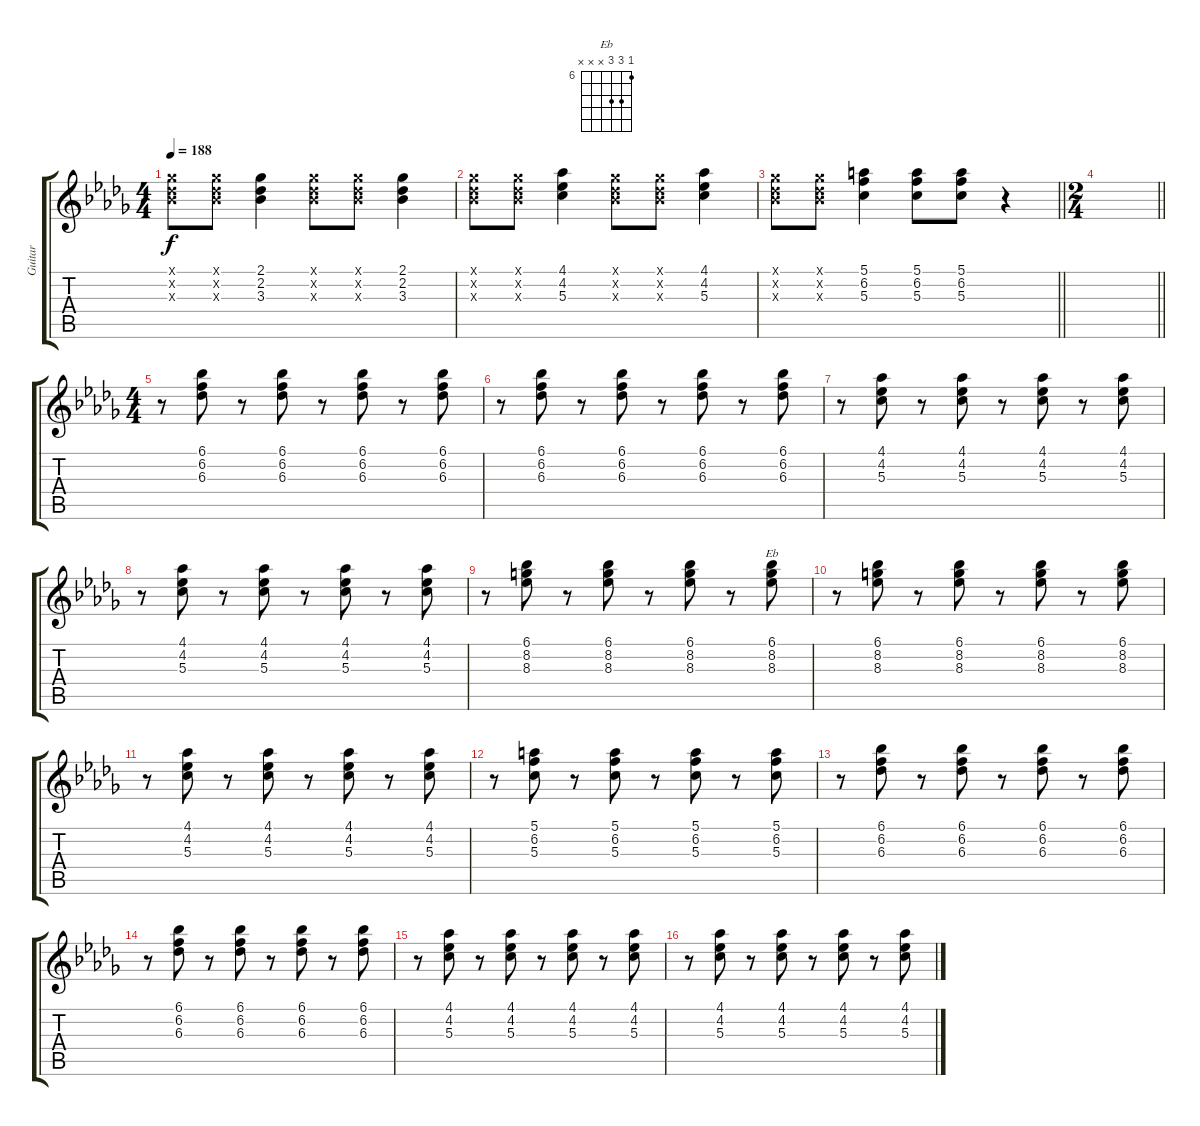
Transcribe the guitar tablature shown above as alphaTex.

\track ("Guitar" "Guitar") {instrument overdrivenguitar}
\staff {score tabs}
\tuning (E4 B3 G3 D3 A2 E2) {hide}
\chord ("Eb" 6 8 8 x x x) {firstfret 6}
\ts (4 4)
\tempo 188
\clef g2
\ks bbminor
(2.1{x} 2.2{x} 3.3{x}).8{dy f} (2.1{x} 2.2{x} 3.3{x}).8 (2.1 2.2 3.3).4 (2.1{x} 2.2{x} 3.3{x}).8 (2.1{x} 2.2{x} 3.3{x}).8 (2.1 2.2 3.3).4 |
(2.1{x} 2.2{x} 3.3{x}).8 (2.1{x} 2.2{x} 3.3{x}).8 (4.1 4.2 5.3).4 (2.1{x} 2.2{x} 3.3{x}).8 (2.1{x} 2.2{x} 3.3{x}).8 (4.1 4.2 5.3).4 |
\barLineRight lightlight
(2.1{x} 2.2{x} 3.3{x}).8 (2.1{x} 2.2{x} 3.3{x}).8 (5.1 6.2 5.3).4 (5.1 6.2 5.3).8 (5.1 6.2 5.3).8 r.4 |
\ts (2 4)
\barLineRight lightlight
|
\ts (4 4)
r.8 (6.1 6.2 6.3).8 r.8 (6.1 6.2 6.3).8 r.8 (6.1 6.2 6.3).8 r.8 (6.1 6.2 6.3).8 |
r.8 (6.1 6.2 6.3).8 r.8 (6.1 6.2 6.3).8 r.8 (6.1 6.2 6.3).8 r.8 (6.1 6.2 6.3).8 |
r.8 (4.1 4.2 5.3).8 r.8 (4.1 4.2 5.3).8 r.8 (4.1 4.2 5.3).8 r.8 (4.1 4.2 5.3).8 |
r.8 (4.1 4.2 5.3).8 r.8 (4.1 4.2 5.3).8 r.8 (4.1 4.2 5.3).8 r.8 (4.1 4.2 5.3).8 |
r.8 (6.1 8.2 8.3).8 r.8 (6.1 8.2 8.3).8 r.8 (6.1 8.2 8.3).8 r.8 (6.1 8.2 8.3).8{ch "Eb"} |
r.8 (6.1 8.2 8.3).8 r.8 (6.1 8.2 8.3).8 r.8 (6.1 8.2 8.3).8 r.8 (6.1 8.2 8.3).8 |
r.8 (4.1 4.2 5.3).8 r.8 (4.1 4.2 5.3).8 r.8 (4.1 4.2 5.3).8 r.8 (4.1 4.2 5.3).8 |
r.8 (5.1 6.2 5.3).8 r.8 (5.1 6.2 5.3).8 r.8 (5.1 6.2 5.3).8 r.8 (5.1 6.2 5.3).8 |
r.8 (6.1 6.2 6.3).8 r.8 (6.1 6.2 6.3).8 r.8 (6.1 6.2 6.3).8 r.8 (6.1 6.2 6.3).8 |
r.8 (6.1 6.2 6.3).8 r.8 (6.1 6.2 6.3).8 r.8 (6.1 6.2 6.3).8 r.8 (6.1 6.2 6.3).8 |
r.8 (4.1 4.2 5.3).8 r.8 (4.1 4.2 5.3).8 r.8 (4.1 4.2 5.3).8 r.8 (4.1 4.2 5.3).8 |
r.8 (4.1 4.2 5.3).8 r.8 (4.1 4.2 5.3).8 r.8 (4.1 4.2 5.3).8 r.8 (4.1 4.2 5.3).8
